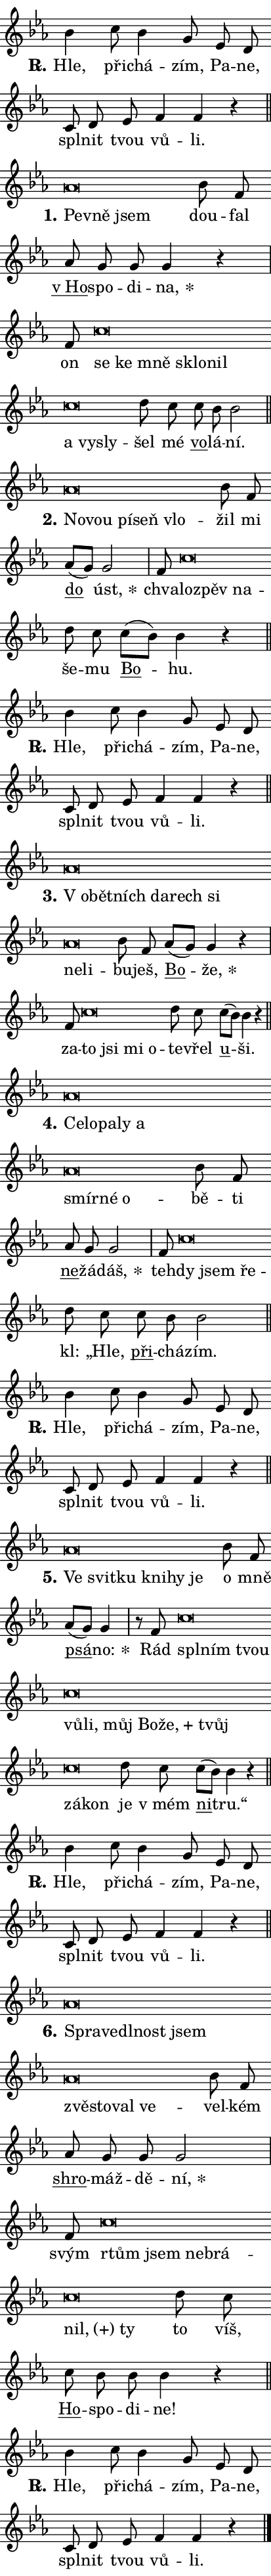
\version "2.22.1"
\header { tagline = "" }
\paper {
  indent = 0\cm
  top-margin = 0\cm
  right-margin = 0\cm
  bottom-margin = 0\cm
  left-margin = 0\cm
  paper-width = 7\cm
  page-breaking = #ly:one-page-breaking
  system-system-spacing.basic-distance = #11
  score-system-spacing.basic-distance = #11.3
  ragged-last = ##f
}


%% Author: Thomas Morley
%% https://lists.gnu.org/archive/html/lilypond-user/2020-05/msg00002.html
#(define (line-position grob)
"Returns position of @var[grob} in current system:
   @code{'start}, if at first time-step
   @code{'end}, if at last time-step
   @code{'middle} otherwise
"
  (let* ((col (ly:item-get-column grob))
         (ln (ly:grob-object col 'left-neighbor))
         (rn (ly:grob-object col 'right-neighbor))
         (col-to-check-left (if (ly:grob? ln) ln col))
         (col-to-check-right (if (ly:grob? rn) rn col))
         (break-dir-left
           (and
             (ly:grob-property col-to-check-left 'non-musical #f)
             (ly:item-break-dir col-to-check-left)))
         (break-dir-right
           (and
             (ly:grob-property col-to-check-right 'non-musical #f)
             (ly:item-break-dir col-to-check-right))))
        (cond ((eqv? 1 break-dir-left) 'start)
              ((eqv? -1 break-dir-right) 'end)
              (else 'middle))))

#(define (tranparent-at-line-position vctor)
  (lambda (grob)
  "Relying on @code{line-position} select the relevant enry from @var{vctor}.
Used to determine transparency,"
    (case (line-position grob)
      ((end) (not (vector-ref vctor 0)))
      ((middle) (not (vector-ref vctor 1)))
      ((start) (not (vector-ref vctor 2))))))

noteHeadBreakVisibility =
#(define-music-function (break-visibility)(vector?)
"Makes @code{NoteHead}s transparent relying on @var{break-visibility}"
#{
  \override NoteHead.transparent =
    #(tranparent-at-line-position break-visibility)
#})

#(define delete-ledgers-for-transparent-note-heads
  (lambda (grob)
    "Reads whether a @code{NoteHead} is transparent.
If so this @code{NoteHead} is removed from @code{'note-heads} from
@var{grob}, which is supposed to be @code{LedgerLineSpanner}.
As a result ledgers are not printed for this @code{NoteHead}"
    (let* ((nhds-array (ly:grob-object grob 'note-heads))
           (nhds-list
             (if (ly:grob-array? nhds-array)
                 (ly:grob-array->list nhds-array)
                 '()))
           ;; Relies on the transparent-property being done before
           ;; Staff.LedgerLineSpanner.after-line-breaking is executed.
           ;; This is fragile ...
           (to-keep
             (remove
               (lambda (nhd)
                 (ly:grob-property nhd 'transparent #f))
               nhds-list)))
      ;; TODO find a better method to iterate over grob-arrays, similiar
      ;; to filter/remove etc for lists
      ;; For now rebuilt from scratch
      (set! (ly:grob-object grob 'note-heads)  '())
      (for-each
        (lambda (nhd)
          (ly:pointer-group-interface::add-grob grob 'note-heads nhd))
        to-keep))))

hideNotes = {
  \noteHeadBreakVisibility #begin-of-line-visible
}
unHideNotes = {
  \noteHeadBreakVisibility #all-visible
}

% work-around for resetting accidentals
% https://lilypond.org/doc/v2.23/Documentation/notation/displaying-rhythms#unmetered-music
cadenzaMeasure = {
  \cadenzaOff
  \partial 1024 s1024
  \cadenzaOn
}

#(define-markup-command (accent layout props text) (markup?)
  "Underline accented syllable"
  (interpret-markup layout props
    #{\markup \override #'(offset . 4.3) \underline { #text }#}))

responsum = \markup \concat {
  "R" \hspace #-1.05 \path #0.1 #'((moveto 0 0.07) (lineto 0.9 0.8)) \hspace #0.05 "."
}

\layout {
    \context {
        \Staff
        \remove "Time_signature_engraver"
        \override LedgerLineSpanner.after-line-breaking = #delete-ledgers-for-transparent-note-heads
    }
    \context {
        \Voice {
            \override NoteHead.output-attributes = #'((class . "notehead"))
            \override Hairpin.height = #0.55
        }
    }
    \context {
        \Lyrics {
            \override StanzaNumber.output-attributes = #'((class . "stanzanumber"))
            \override LyricSpace.minimum-distance = #0.9
            \override LyricText.font-name = #"TeX Gyre Schola"
            \override LyricText.font-size = 1
            \override StanzaNumber.font-name = #"TeX Gyre Schola Bold"
            \override StanzaNumber.font-size = 1
        }
    }
}

% magnetic-lyrics.ily
%
%   written by
%     Jean Abou Samra <jean@abou-samra.fr>
%     Werner Lemberg <wl@gnu.org>
%
%   adapted by
%     Jiri Hon <jiri.hon@gmail.com>
%
% Version 2022-Apr-15

% https://www.mail-archive.com/lilypond-user@gnu.org/msg149350.html

#(define (Left_hyphen_pointer_engraver context)
   "Collect syllable-hyphen-syllable occurrences in lyrics and store
them in properties.  This engraver only looks to the left.  For
example, if the lyrics input is @code{foo -- bar}, it does the
following.

@itemize @bullet
@item
Set the @code{text} property of the @code{LyricHyphen} grob between
@q{foo} and @q{bar} to @code{foo}.

@item
Set the @code{left-hyphen} property of the @code{LyricText} grob with
text @q{foo} to the @code{LyricHyphen} grob between @q{foo} and
@q{bar}.
@end itemize

Use this auxiliary engraver in combination with the
@code{lyric-@/text::@/apply-@/magnetic-@/offset!} hook."
   (let ((hyphen #f)
         (text #f))
     (make-engraver
      (acknowledgers
       ((lyric-syllable-interface engraver grob source-engraver)
        (set! text grob)))
      (end-acknowledgers
       ((lyric-hyphen-interface engraver grob source-engraver)
        ;(when (not (grob::has-interface grob 'lyric-space-interface))
          (set! hyphen grob)));)
      ((stop-translation-timestep engraver)
       (when (and text hyphen)
         (ly:grob-set-object! text 'left-hyphen hyphen))
       (set! text #f)
       (set! hyphen #f)))))

#(define (lyric-text::apply-magnetic-offset! grob)
   "If the space between two syllables is less than the value in
property @code{LyricText@/.details@/.squash-threshold}, move the right
syllable to the left so that it gets concatenated with the left
syllable.

Use this function as a hook for
@code{LyricText@/.after-@/line-@/breaking} if the
@code{Left_@/hyphen_@/pointer_@/engraver} is active."
   (let ((hyphen (ly:grob-object grob 'left-hyphen #f)))
     (when hyphen
       (let ((left-text (ly:spanner-bound hyphen LEFT)))
         (when (grob::has-interface left-text 'lyric-syllable-interface)
           (let* ((common (ly:grob-common-refpoint grob left-text X))
                  (this-x-ext (ly:grob-extent grob common X))
                  (left-x-ext
                   (begin
                     ;; Trigger magnetism for left-text.
                     (ly:grob-property left-text 'after-line-breaking)
                     (ly:grob-extent left-text common X)))
                  ;; `delta` is the gap width between two syllables.
                  (delta (- (interval-start this-x-ext)
                            (interval-end left-x-ext)))
                  (details (ly:grob-property grob 'details))
                  (threshold (assoc-get 'squash-threshold details 0.2)))
             (when (< delta threshold)
               (let* (;; We have to manipulate the input text so that
                      ;; ligatures crossing syllable boundaries are not
                      ;; disabled.  For languages based on the Latin
                      ;; script this is essentially a beautification.
                      ;; However, for non-Western scripts it can be a
                      ;; necessity.
                      (lt (ly:grob-property left-text 'text))
                      (rt (ly:grob-property grob 'text))
                      (is-space (grob::has-interface hyphen 'lyric-space-interface))
                      (space (if is-space " " ""))
                      (space-markup (grob-interpret-markup grob " "))
                      (space-size (interval-length (ly:stencil-extent space-markup X)))
                      (extra-delta (if is-space space-size 0))
                      ;; Append new syllable.
                      (ltrt-space (if (and (string? lt) (string? rt))
                                (string-append lt space rt)
                                (make-concat-markup (list lt space rt))))
                      ;; Right-align `ltrt` to the right side.
                      (ltrt-space-markup (grob-interpret-markup
                               grob
                               (make-translate-markup
                                (cons (interval-length this-x-ext) 0)
                                (make-right-align-markup ltrt-space)))))
                 (begin
                   ;; Don't print `left-text`.
                   (ly:grob-set-property! left-text 'stencil #f)
                   ;; Set text and stencil (which holds all collected
                   ;; syllables so far) and shift it to the left.
                   (ly:grob-set-property! grob 'text ltrt-space)
                   (ly:grob-set-property! grob 'stencil ltrt-space-markup)
                   (ly:grob-translate-axis! grob (- (- delta extra-delta)) X))))))))))


#(define (lyric-hyphen::displace-bounds-first grob)
   ;; Make very sure this callback isn't triggered too early.
   (let ((left (ly:spanner-bound grob LEFT))
         (right (ly:spanner-bound grob RIGHT)))
     (ly:grob-property left 'after-line-breaking)
     (ly:grob-property right 'after-line-breaking)
     (ly:lyric-hyphen::print grob)))

squashThreshold = #0.4

\layout {
  \context {
    \Lyrics
    \consists #Left_hyphen_pointer_engraver
    \override LyricText.after-line-breaking =
      #lyric-text::apply-magnetic-offset!
    \override LyricHyphen.stencil = #lyric-hyphen::displace-bounds-first
    \override LyricText.details.squash-threshold = \squashThreshold
    \override LyricHyphen.minimum-distance = 0
    \override LyricHyphen.minimum-length = \squashThreshold
  }
}

squash = \override LyricText.details.squash-threshold = 9999
unSquash = \override LyricText.details.squash-threshold = \squashThreshold

left = \override LyricText.self-alignment-X = #LEFT
unLeft = \revert LyricText.self-alignment-X

starOffset = #(lambda (grob) 
                (let ((x_offset (ly:self-alignment-interface::aligned-on-x-parent grob)))
                  (if (= x_offset 0) 0 (+ x_offset 1.2))))

star = #(define-music-function (syllable)(string?)
"Append star separator at the end of a syllable"
#{
  \once \override LyricText.X-offset = #starOffset
  \lyricmode { \markup {
    #syllable
    \override #'((font-name . "TeX Gyre Schola Bold")) \hspace #0.2 \lower #0.65 \larger "*"
  } }
#})

starAccent = #(define-music-function (syllable)(string?)
"Append star separator at the end of a syllable and make accent"
#{
  \once \override LyricText.X-offset = #starOffset
  \lyricmode { \markup {
    \accent #syllable
    \override #'((font-name . "TeX Gyre Schola Bold")) \hspace #0.2 \lower #0.65 \larger "*"
  } }
#})

breath = #(define-music-function (syllable)(string?)
"Append breathing indicator at the end of a syllable"
#{
  \lyricmode { \markup { #syllable "+" } }
#})

optionalBreath = #(define-music-function (syllable)(string?)
"Append optional breathing indicator at the end of a syllable"
#{
  \lyricmode { \markup { #syllable "(+)" } }
#})


\score {
    <<
        \new Voice = "melody" { \cadenzaOn \key es \major \relative { bes'4 c8 bes4 g8 \bar "" es d \bar "" c d es \bar "" f4 f r \cadenzaMeasure \bar "||" \break } }
        \new Lyrics \lyricsto "melody" { \lyricmode { \set stanza = \responsum
Hle, při -- chá -- zím, Pa -- ne, spl -- nit tvou vů -- li. } }
    >>
    \layout {}
}

\score {
    <<
        \new Voice = "melody" { \cadenzaOn \key es \major \relative { as'\breve*1/16 \hideNotes \breve*1/16 \breve*1/16 \bar "" \unHideNotes bes8 f \bar "" as g g g4 r \cadenzaMeasure \bar "|" f8 c'\breve*1/16 \hideNotes \breve*1/16 \bar "" \breve*1/16 \bar "" \breve*1/16 \bar "" \breve*1/16 \bar "" \breve*1/16 \bar "" \breve*1/16 \breve*1/16 \bar "" \unHideNotes d8 c \bar "" c bes bes2 \cadenzaMeasure \bar "||" \break } }
        \new Lyrics \lyricsto "melody" { \lyricmode { \set stanza = "1."
\left Pev -- \squash ně jsem \unLeft \unSquash dou -- fal \markup \accent "v Ho" -- spo -- di -- \star na, on \left se \squash ke mně sklo -- nil a vy -- sly -- \unLeft \unSquash šel mé \markup \accent vo -- lá -- ní. } }
    >>
    \layout {}
}

\score {
    <<
        \new Voice = "melody" { \cadenzaOn \key es \major \relative { as'\breve*1/16 \hideNotes \breve*1/16 \bar "" \breve*1/16 \bar "" \breve*1/16 \breve*1/16 \bar "" \unHideNotes bes8 f \bar "" as[( g)] g2 \cadenzaMeasure \bar "|" f8 c'\breve*1/16 \hideNotes \breve*1/16 \breve*1/16 \bar "" \unHideNotes d8 c \bar "" c[( bes)] bes4 r \cadenzaMeasure \bar "||" \break } }
        \new Lyrics \lyricsto "melody" { \lyricmode { \set stanza = "2."
\left No -- \squash vou pí -- seň vlo -- \unLeft \unSquash žil mi \markup \accent do \star úst, chva -- \left lo -- \squash zpěv na -- \unLeft \unSquash še -- mu \markup \accent Bo -- hu. } }
    >>
    \layout {}
}

\score {
    <<
        \new Voice = "melody" { \cadenzaOn \key es \major \relative { bes'4 c8 bes4 g8 \bar "" es d \bar "" c d es \bar "" f4 f r \cadenzaMeasure \bar "||" \break } }
        \new Lyrics \lyricsto "melody" { \lyricmode { \set stanza = \responsum
Hle, při -- chá -- zím, Pa -- ne, spl -- nit tvou vů -- li. } }
    >>
    \layout {}
}

\score {
    <<
        \new Voice = "melody" { \cadenzaOn \key es \major \relative { as'\breve*1/16 \hideNotes \breve*1/16 \bar "" \breve*1/16 \bar "" \breve*1/16 \bar "" \breve*1/16 \bar "" \breve*1/16 \bar "" \breve*1/16 \breve*1/16 \bar "" \unHideNotes bes8 f \bar "" as[( g)] g4 r \cadenzaMeasure \bar "|" f8 c'\breve*1/16 \hideNotes \breve*1/16 \bar "" \breve*1/16 \breve*1/16 \bar "" \unHideNotes d8 c \bar "" c[( bes)] bes4 r \cadenzaMeasure \bar "||" \break } }
        \new Lyrics \lyricsto "melody" { \lyricmode { \set stanza = "3."
\left "V o" -- \squash bět -- ních da -- rech si ne -- li -- \unLeft \unSquash bu -- ješ, \markup \accent Bo -- \star že, za -- \left to \squash jsi mi o -- \unLeft \unSquash te -- vřel \markup \accent u -- ši. } }
    >>
    \layout {}
}

\score {
    <<
        \new Voice = "melody" { \cadenzaOn \key es \major \relative { as'\breve*1/16 \hideNotes \breve*1/16 \bar "" \breve*1/16 \bar "" \breve*1/16 \bar "" \breve*1/16 \bar "" \breve*1/16 \bar "" \breve*1/16 \breve*1/16 \bar "" \unHideNotes bes8 f \bar "" as g g2 \cadenzaMeasure \bar "|" f8 c'\breve*1/16 \hideNotes \breve*1/16 \breve*1/16 \bar "" \unHideNotes d8 c \bar "" c bes bes2 \cadenzaMeasure \bar "||" \break } }
        \new Lyrics \lyricsto "melody" { \lyricmode { \set stanza = "4."
\left Ce -- \squash lo -- pa -- ly a smír -- né o -- \unLeft \unSquash bě -- ti \markup \accent ne -- žá -- \star dáš, teh -- \left dy \squash jsem ře -- \unLeft \unSquash kl: „Hle, \markup \accent při -- chá -- zím. } }
    >>
    \layout {}
}

\score {
    <<
        \new Voice = "melody" { \cadenzaOn \key es \major \relative { bes'4 c8 bes4 g8 \bar "" es d \bar "" c d es \bar "" f4 f r \cadenzaMeasure \bar "||" \break } }
        \new Lyrics \lyricsto "melody" { \lyricmode { \set stanza = \responsum
Hle, při -- chá -- zím, Pa -- ne, spl -- nit tvou vů -- li. } }
    >>
    \layout {}
}

\score {
    <<
        \new Voice = "melody" { \cadenzaOn \key es \major \relative { as'\breve*1/16 \hideNotes \breve*1/16 \bar "" \breve*1/16 \bar "" \breve*1/16 \bar "" \breve*1/16 \breve*1/16 \bar "" \unHideNotes bes8 f \bar "" as[( g)] g4 \cadenzaMeasure \bar "|" r8 f8 c'\breve*1/16 \hideNotes \breve*1/16 \bar "" \breve*1/16 \bar "" \breve*1/16 \bar "" \breve*1/16 \bar "" \breve*1/16 \bar "" \breve*1/16 \bar "" \breve*1/16 \bar "" \breve*1/16 \bar "" \breve*1/16 \breve*1/16 \bar "" \unHideNotes d8 c \bar "" c[( bes)] bes4 r \cadenzaMeasure \bar "||" \break } }
        \new Lyrics \lyricsto "melody" { \lyricmode { \set stanza = "5."
\left Ve \squash svit -- ku kni -- hy je \unLeft \unSquash o mně \markup \accent psá -- \star no: Rád \left spl -- \squash ním tvou vů -- li, můj Bo -- \breath "že," tvůj zá -- kon \unLeft \unSquash je "v mém" \markup \accent ni -- tru.“ } }
    >>
    \layout {}
}

\score {
    <<
        \new Voice = "melody" { \cadenzaOn \key es \major \relative { bes'4 c8 bes4 g8 \bar "" es d \bar "" c d es \bar "" f4 f r \cadenzaMeasure \bar "||" \break } }
        \new Lyrics \lyricsto "melody" { \lyricmode { \set stanza = \responsum
Hle, při -- chá -- zím, Pa -- ne, spl -- nit tvou vů -- li. } }
    >>
    \layout {}
}

\score {
    <<
        \new Voice = "melody" { \cadenzaOn \key es \major \relative { as'\breve*1/16 \hideNotes \breve*1/16 \bar "" \breve*1/16 \bar "" \breve*1/16 \bar "" \breve*1/16 \bar "" \breve*1/16 \bar "" \breve*1/16 \bar "" \breve*1/16 \breve*1/16 \bar "" \unHideNotes bes8 f \bar "" as g g g2 \cadenzaMeasure \bar "|" f8 c'\breve*1/16 \hideNotes \breve*1/16 \bar "" \breve*1/16 \bar "" \breve*1/16 \bar "" \breve*1/16 \breve*1/16 \bar "" \unHideNotes d8 c \bar "" c bes bes bes4 r \cadenzaMeasure \bar "||" \break } }
        \new Lyrics \lyricsto "melody" { \lyricmode { \set stanza = "6."
\left Spra -- \squash ve -- dl -- nost jsem zvě -- sto -- val ve -- \unLeft \unSquash vel -- kém \markup \accent shro -- máž -- dě -- \star ní, svým \left rtům \squash jsem ne -- brá -- \optionalBreath nil, ty \unLeft \unSquash to víš, \markup \accent Ho -- spo -- di -- ne! } }
    >>
    \layout {}
}

\score {
    <<
        \new Voice = "melody" { \cadenzaOn \key es \major \relative { bes'4 c8 bes4 g8 \bar "" es d \bar "" c d es \bar "" f4 f r \cadenzaMeasure \bar "||" \break } \bar "|." }
        \new Lyrics \lyricsto "melody" { \lyricmode { \set stanza = \responsum
Hle, při -- chá -- zím, Pa -- ne, spl -- nit tvou vů -- li. } }
    >>
    \layout {}
}
